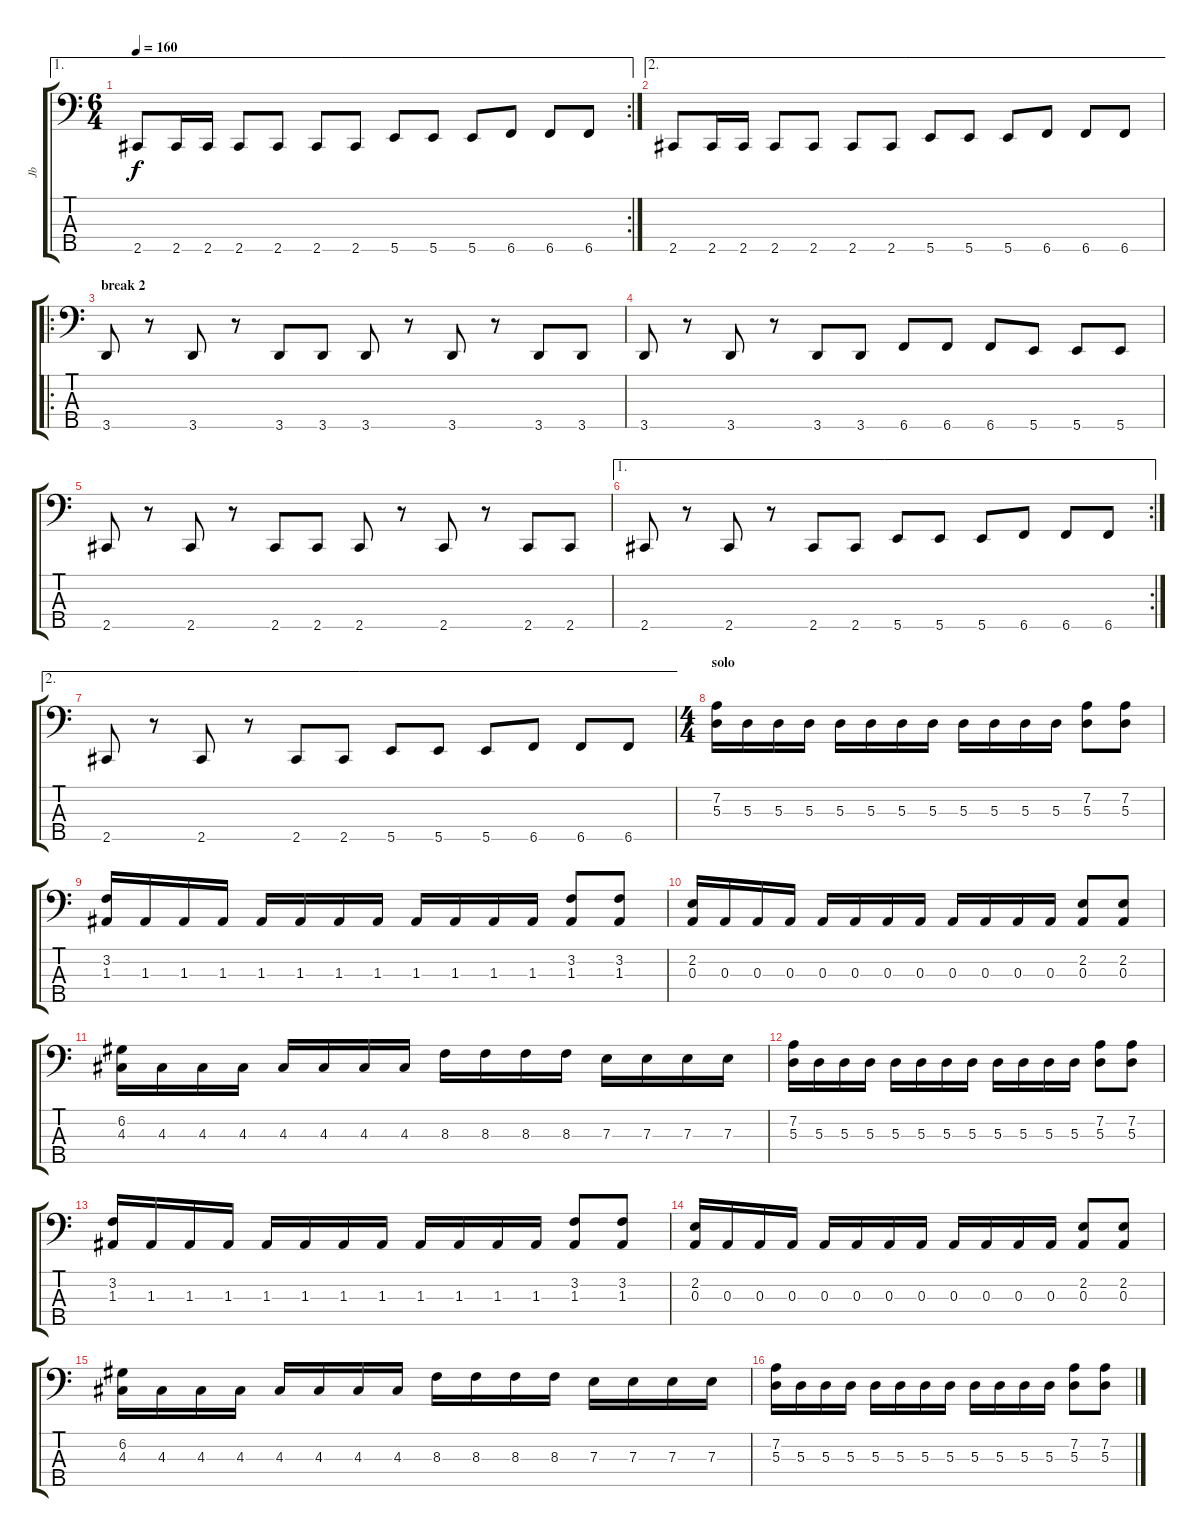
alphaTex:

\track ("Jb" "Jb") {instrument electricbasspick}
\staff {score tabs}
\tuning (G2 D2 A1 E1 B0) {hide}
\ae 1
\rc 2
\ts (6 4)
\tempo 160
\clef f4
\ks c
2.5.8{dy f} 2.5.16 2.5.16 2.5.8 2.5.8 2.5.8 2.5.8 5.5.8 5.5.8 5.5.8 6.5.8 6.5.8 6.5.8 |
\ae 2
2.5.8 2.5.16 2.5.16 2.5.8 2.5.8 2.5.8 2.5.8 5.5.8 5.5.8 5.5.8 6.5.8 6.5.8 6.5.8 |
\ro
\section ("" "break 2")
3.5.8 r.8 3.5.8 r.8 3.5.8 3.5.8 3.5.8 r.8 3.5.8 r.8 3.5.8 3.5.8 |
3.5.8 r.8 3.5.8 r.8 3.5.8 3.5.8 6.5.8 6.5.8 6.5.8 5.5.8 5.5.8 5.5.8 |
2.5.8 r.8 2.5.8 r.8 2.5.8 2.5.8 2.5.8 r.8 2.5.8 r.8 2.5.8 2.5.8 |
\ae 1
\rc 2
2.5.8 r.8 2.5.8 r.8 2.5.8 2.5.8 5.5.8 5.5.8 5.5.8 6.5.8 6.5.8 6.5.8 |
\ae 2
2.5.8 r.8 2.5.8 r.8 2.5.8 2.5.8 5.5.8 5.5.8 5.5.8 6.5.8 6.5.8 6.5.8 |
\ts (4 4)
\section ("" "solo")
(7.2 5.3).16 5.3.16 5.3.16 5.3.16 5.3.16 5.3.16 5.3.16 5.3.16 5.3.16 5.3.16 5.3.16 5.3.16 (7.2 5.3).8 (7.2 5.3).8 |
(3.2 1.3).16 1.3.16 1.3.16 1.3.16 1.3.16 1.3.16 1.3.16 1.3.16 1.3.16 1.3.16 1.3.16 1.3.16 (3.2 1.3).8 (3.2 1.3).8 |
(2.2 0.3).16 0.3.16 0.3.16 0.3.16 0.3.16 0.3.16 0.3.16 0.3.16 0.3.16 0.3.16 0.3.16 0.3.16 (2.2 0.3).8 (2.2 0.3).8 |
(6.2 4.3).16 4.3.16 4.3.16 4.3.16 4.3.16 4.3.16 4.3.16 4.3.16 8.3.16 8.3.16 8.3.16 8.3.16 7.3.16 7.3.16 7.3.16 7.3.16 |
(7.2 5.3).16 5.3.16 5.3.16 5.3.16 5.3.16 5.3.16 5.3.16 5.3.16 5.3.16 5.3.16 5.3.16 5.3.16 (7.2 5.3).8 (7.2 5.3).8 |
(3.2 1.3).16 1.3.16 1.3.16 1.3.16 1.3.16 1.3.16 1.3.16 1.3.16 1.3.16 1.3.16 1.3.16 1.3.16 (3.2 1.3).8 (3.2 1.3).8 |
(2.2 0.3).16 0.3.16 0.3.16 0.3.16 0.3.16 0.3.16 0.3.16 0.3.16 0.3.16 0.3.16 0.3.16 0.3.16 (2.2 0.3).8 (2.2 0.3).8 |
(6.2 4.3).16 4.3.16 4.3.16 4.3.16 4.3.16 4.3.16 4.3.16 4.3.16 8.3.16 8.3.16 8.3.16 8.3.16 7.3.16 7.3.16 7.3.16 7.3.16 |
(7.2 5.3).16 5.3.16 5.3.16 5.3.16 5.3.16 5.3.16 5.3.16 5.3.16 5.3.16 5.3.16 5.3.16 5.3.16 (7.2 5.3).8 (7.2 5.3).8
